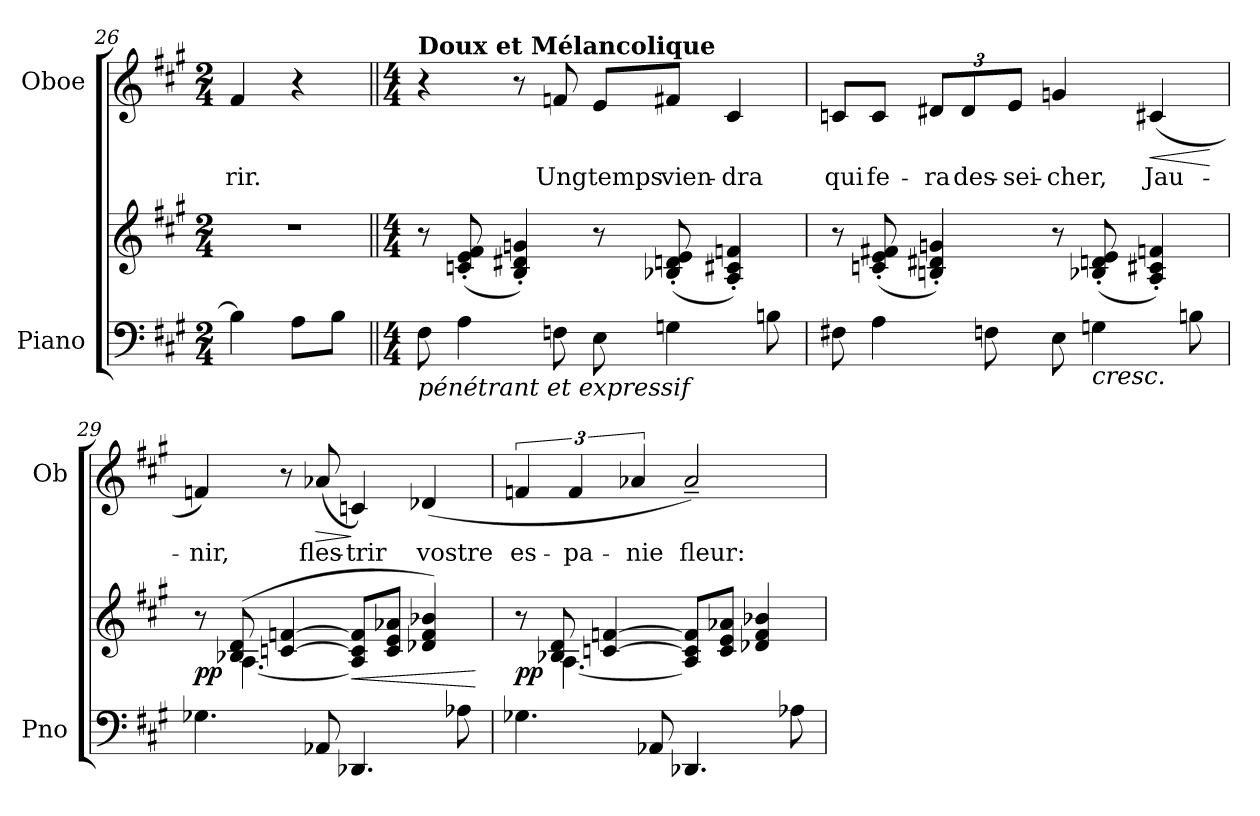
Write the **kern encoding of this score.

**kern	**kern	**dynam	**kern	**text	**dynam
*part2	*part2	*part2	*part1	*part1	*part1
*staff3	*staff2	*staff2/3	*staff1	*staff1	*staff1
*I"Piano	*	*	*I"Oboe	*	*
*I'Pno	*	*	*I'Ob	*	*
*clefF4	*clefG2	*	*clefG2	*	*
*k[f#c#g#]	*k[f#c#g#]	*	*k[f#c#g#]	*	*
*M2/4	*M2/4	*	*M2/4	*	*
=26	=26	=26	=26	=26	=26
!	!	!	!	!LO:LY:b	!
4B\]	2r	.	4f#/	-rir.	.
8A\L	.	.	4r	.	.
8B\J	.	.	.	.	.
=27||	=27||	=27||	=27||	=27||	=27||
*M4/4	*M4/4	*	*M4/4	*	*
!	!	!	!LO:TX:a:B:t=Doux et Mélancolique	!	!
!LO:TX:b:i:t=pénétrant et expressif	!	!	!	!	!
!	!	!LO:DY:a=2	!	!	!
!	!	!LO:DY:n=1:a=2	!	!	!
8F#\	8r	other-dynamics p	4r	.	.
4A\	(<8cn/' 8e/' 8f#/'	.	.	.	.
.	4B/' 4d#X/' 4gn/')	.	8r	.	.
!	!	!	!	!LO:LY:b	!
8Fn\	.	.	8fn/	Ung	.
!	!	!	!	!LO:LY:b	!
8E\	8r	.	8e/L	temps	.
!	!	!	!	!LO:LY:b	!
4Gn\	(<8B-X/' 8dn/' 8e/'	.	8f#X/J	vien-	.
!	!	!	!	!LO:LY:b	!
.	4A/' 4c#X/' 4fn/')	.	4c#/	-dra	.
8Bni\	.	.	.	.	.
!!LO:LB:g=z
=28	=28	=28	=28	=28	=28
!	!	!	!	!LO:LY:b	!
8F#X\	8r	.	8cn/L	qui	.
!	!	!	!	!LO:LY:b	!
4A\	(<8cn/' 8e/' 8f#X/'	.	8c/J	fe-	.
!	!	!	!	!LO:LY:b	!
.	4Bn/' 4d#X/' 4gn/')	.	12d#X/L	-ra	.
!	!	!	!	!LO:LY:b	!
.	.	.	12d#/	des-	.
8Fn\	.	.	.	.	.
!	!	!	!	!LO:LY:b	!
.	.	.	12e/J	-sei-	.
!	!	!	!	!LO:LY:b	!
8E\	8r	.	4gn/	-cher,	.
!	!	!LO:HP:b=2	!	!	!
4Gn\	(<8B-X/' 8dn/' 8e/'	<	.	.	.
!	!	!	!	!LO:LY:b	!LO:HP:b
.	4A/' 4c#X/' 4fn/')	.	(<4c#X/	Jau-	<
8Bn\	.	.	.	.	.
.	.	.	.	.	[
=29	=29	=29	=29	=29	=29
*	*^	*	*	*	*
!	!	!	!LO:DY:b	!	!LO:LY:b	!
4.G-X\	8r	8ryy	pp	4fn/)	-nir,	.
.	(>8B-X/ 8d/	[4.A\	.	.	.	.
.	[4cn/ [4fn/	.	.	8r	.	.
!	!	!	!	!	!LO:LY:b	!LO:HP:b
8AA-X/	.	.	.	(<8a-X/	fles-	>
!	!	!	!LO:HP:b	!	!LO:LY:b	!
4.DD-X/	8A/] 8c/] 8f/]L	2ryy	<	4cn/)	-trir	]
.	8c/ 8e/ 8a-X/J	.	.	.	.	.
!	!	!	!	!	!LO:LY:b	!
.	4d-X/ 4f/ 4b-X/)	.	.	(>4d-X/	vostre	.
8A-X\	.	.	.	.	.	.
*	*v	*v	*	*	*	*
.	.	[	.	.	.
=30	=30	=30	=30	=30	=30
*	*^	*	*	*	*
!	!	!	!LO:DY:b	!	!LO:LY:b	!
4.G-X\	8r	8ryy	pp	6fn/	es-	.
.	8B-X/ 8d/	[4.A\	.	.	.	.
!	!	!	!	!	!LO:LY:b	!
.	.	.	.	6f/	-pa-	.
.	[4cn/ [4fn/	.	.	.	.	.
!	!	!	!	!	!LO:LY:b	!
.	.	.	.	6a-X/	-nie	.
8AA-X/	.	.	.	.	.	.
!	!	!	!	!	!LO:LY:b	!
4.DD-X/	8A/] 8c/] 8f/]L	2ryy	.	2a-~/)	fleur:	.
.	8c/ 8e/ 8a-X/J	.	.	.	.	.
.	4d-X/ 4f/ 4b-X/	.	.	.	.	.
8A-X\	.	.	.	.	.	.
*	*v	*v	*	*	*	*
.	.	[	.	.	.
=	=	=	=	=	=
*-	*-	*-	*-	*-	*-
